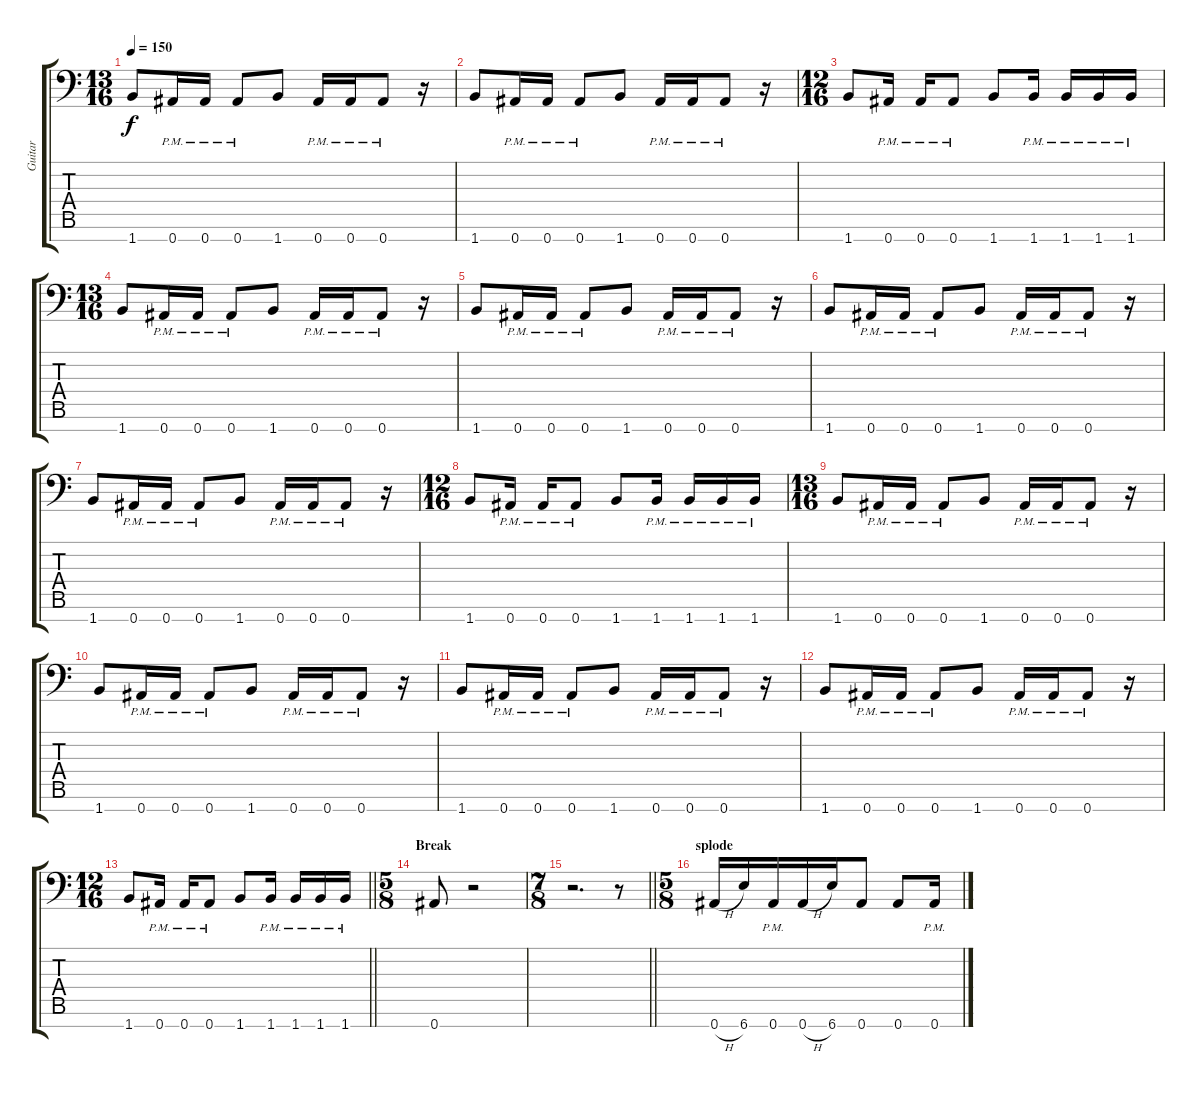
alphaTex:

\track ("Guitar" "Guitar") {instrument overdrivenguitar}
\staff {score tabs}
\tuning (Eb4 Bb3 Gb3 Db3 Ab2 Eb2 Bb1) {hide}
\ts (13 16)
\tempo 150
\clef f4
\ks c
1.7.8{dy f} 0.7{pm}.16 0.7{pm}.16 0.7{pm}.8 1.7.8 0.7{pm}.16 0.7{pm}.16 0.7{pm}.8 r.16 |
1.7.8 0.7{pm}.16 0.7{pm}.16 0.7{pm}.8 1.7.8 0.7{pm}.16 0.7{pm}.16 0.7{pm}.8 r.16 |
\ts (12 16)
1.7.8 0.7{pm}.16 0.7{pm}.16 0.7{pm}.8 1.7.8 1.7{pm}.16 1.7{pm}.16 1.7{pm}.16 1.7{pm}.16 |
\ts (13 16)
1.7.8 0.7{pm}.16 0.7{pm}.16 0.7{pm}.8 1.7.8 0.7{pm}.16 0.7{pm}.16 0.7{pm}.8 r.16 |
1.7.8 0.7{pm}.16 0.7{pm}.16 0.7{pm}.8 1.7.8 0.7{pm}.16 0.7{pm}.16 0.7{pm}.8 r.16 |
1.7.8 0.7{pm}.16 0.7{pm}.16 0.7{pm}.8 1.7.8 0.7{pm}.16 0.7{pm}.16 0.7{pm}.8 r.16 |
1.7.8 0.7{pm}.16 0.7{pm}.16 0.7{pm}.8 1.7.8 0.7{pm}.16 0.7{pm}.16 0.7{pm}.8 r.16 |
\ts (12 16)
1.7.8 0.7{pm}.16 0.7{pm}.16 0.7{pm}.8 1.7.8 1.7{pm}.16 1.7{pm}.16 1.7{pm}.16 1.7{pm}.16 |
\ts (13 16)
1.7.8 0.7{pm}.16 0.7{pm}.16 0.7{pm}.8 1.7.8 0.7{pm}.16 0.7{pm}.16 0.7{pm}.8 r.16 |
1.7.8 0.7{pm}.16 0.7{pm}.16 0.7{pm}.8 1.7.8 0.7{pm}.16 0.7{pm}.16 0.7{pm}.8 r.16 |
1.7.8 0.7{pm}.16 0.7{pm}.16 0.7{pm}.8 1.7.8 0.7{pm}.16 0.7{pm}.16 0.7{pm}.8 r.16 |
1.7.8 0.7{pm}.16 0.7{pm}.16 0.7{pm}.8 1.7.8 0.7{pm}.16 0.7{pm}.16 0.7{pm}.8 r.16 |
\ts (12 16)
\barLineRight lightlight
1.7.8 0.7{pm}.16 0.7{pm}.16 0.7{pm}.8 1.7.8 1.7{pm}.16 1.7{pm}.16 1.7{pm}.16 1.7{pm}.16 |
\ts (5 8)
\section ("" "Break")
0.7.8 r.2 |
\ts (7 8)
\barLineRight lightlight
r.2{d} r.8 |
\ts (5 8)
\section ("" "splode")
0.7{h}.16 6.7.16 0.7{pm}.16 0.7{h}.16 6.7.16 0.7.8 0.7.8 0.7{pm}.16
